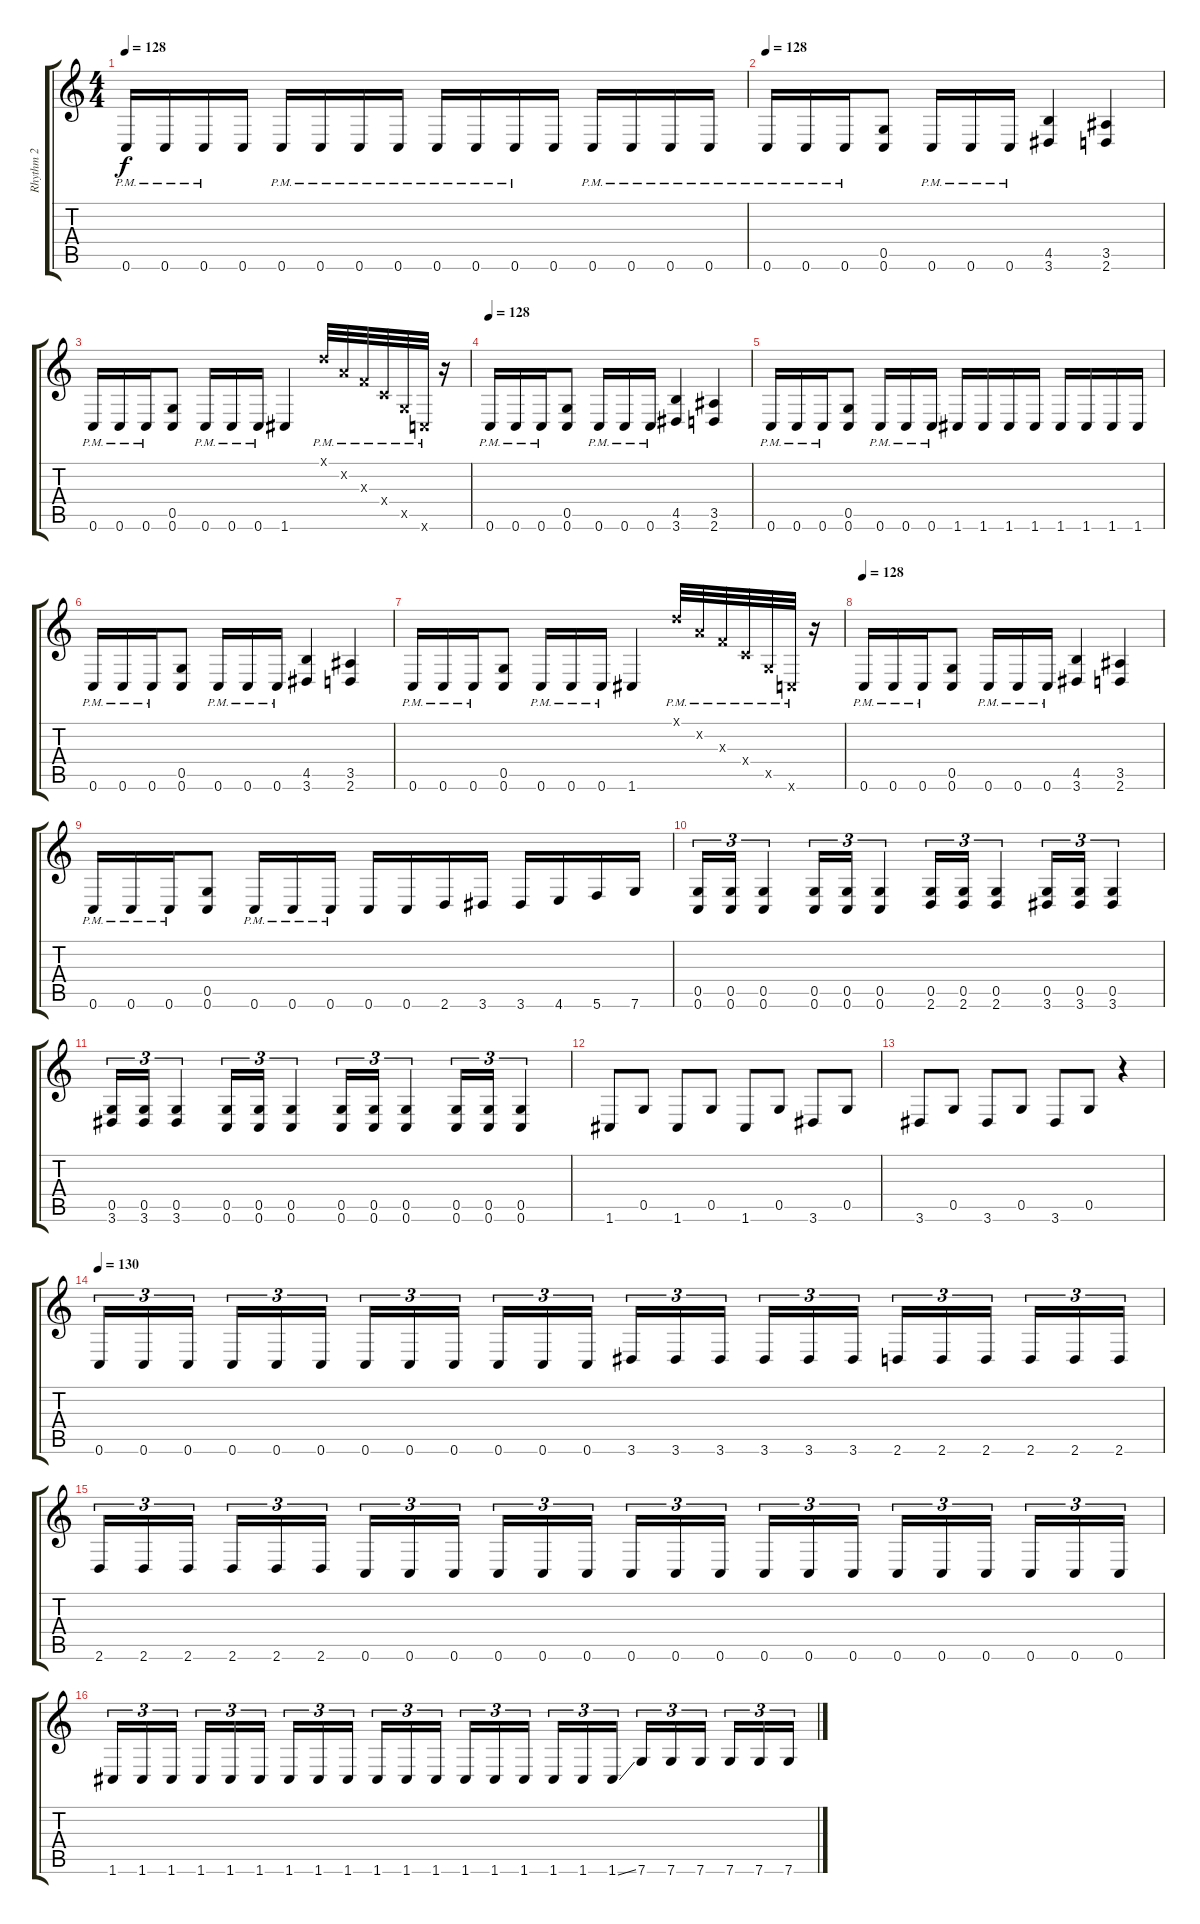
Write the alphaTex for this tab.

\track ("Rhythm 2" "Rhythm 2") {instrument distortionguitar}
\staff {score tabs}
\tuning (D4 A3 F3 C3 G2 C2) {hide}
\ts (4 4)
\tempo 128
\clef g2
\ks c
0.6{pm}.16{dy f} 0.6{pm}.16 0.6{pm}.16 0.6.16 0.6{pm}.16 0.6{pm}.16 0.6{pm}.16 0.6{pm}.16 0.6{pm}.16 0.6{pm}.16 0.6{pm}.16 0.6.16 0.6{pm}.16 0.6{pm}.16 0.6{pm}.16 0.6{pm}.16 |
\tempo 128
0.6{pm}.16 0.6{pm}.16 0.6{pm}.16 (0.5 0.6).8 0.6{pm}.16 0.6{pm}.16 0.6{pm}.16 (4.5 3.6).4 (3.5 2.6).4 |
0.6{pm}.16 0.6{pm}.16 0.6{pm}.16 (0.5 0.6).8 0.6{pm}.16 0.6{pm}.16 0.6{pm}.16 1.6.4 0.1{pm x}.32 0.2{pm x}.32 0.3{pm x}.32 0.4{pm x}.32 0.5{pm x}.32 0.6{pm x}.32 r.16 |
\tempo 128
0.6{pm}.16 0.6{pm}.16 0.6{pm}.16 (0.5 0.6).8 0.6{pm}.16 0.6{pm}.16 0.6{pm}.16 (4.5 3.6).4 (3.5 2.6).4 |
0.6{pm}.16 0.6{pm}.16 0.6{pm}.16 (0.5 0.6).8 0.6{pm}.16 0.6{pm}.16 0.6{pm}.16 1.6.16 1.6.16 1.6.16 1.6.16 1.6.16 1.6.16 1.6.16 1.6.16 |
0.6{pm}.16 0.6{pm}.16 0.6{pm}.16 (0.5 0.6).8 0.6{pm}.16 0.6{pm}.16 0.6{pm}.16 (4.5 3.6).4 (3.5 2.6).4 |
0.6{pm}.16 0.6{pm}.16 0.6{pm}.16 (0.5 0.6).8 0.6{pm}.16 0.6{pm}.16 0.6{pm}.16 1.6.4 0.1{pm x}.32 0.2{pm x}.32 0.3{pm x}.32 0.4{pm x}.32 0.5{pm x}.32 0.6{pm x}.32 r.16 |
\tempo 128
0.6{pm}.16 0.6{pm}.16 0.6{pm}.16 (0.5 0.6).8 0.6{pm}.16 0.6{pm}.16 0.6{pm}.16 (4.5 3.6).4 (3.5 2.6).4 |
0.6{pm}.16 0.6{pm}.16 0.6{pm}.16 (0.5 0.6).8 0.6{pm}.16 0.6{pm}.16 0.6{pm}.16 0.6.16 0.6.16 2.6.16 3.6.16 3.6.16 4.6.16 5.6.16 7.6.16 |
(0.5 0.6).16{tu (3 2)} (0.5 0.6).16{tu (3 2)} (0.5 0.6).4{tu (3 2)} (0.5 0.6).16{tu (3 2)} (0.5 0.6).16{tu (3 2)} (0.5 0.6).4{tu (3 2)} (0.5 2.6).16{tu (3 2)} (0.5 2.6).16{tu (3 2)} (0.5 2.6).4{tu (3 2)} (0.5 3.6).16{tu (3 2)} (0.5 3.6).16{tu (3 2)} (0.5 3.6).4{tu (3 2)} |
(0.5 3.6).16{tu (3 2)} (0.5 3.6).16{tu (3 2)} (0.5 3.6).4{tu (3 2)} (0.5 0.6).16{tu (3 2)} (0.5 0.6).16{tu (3 2)} (0.5 0.6).4{tu (3 2)} (0.5 0.6).16{tu (3 2)} (0.5 0.6).16{tu (3 2)} (0.5 0.6).4{tu (3 2)} (0.5 0.6).16{tu (3 2)} (0.5 0.6).16{tu (3 2)} (0.5 0.6).4{tu (3 2)} |
1.6.8 0.5.8 1.6.8 0.5.8 1.6.8 0.5.8 3.6.8 0.5.8 |
3.6.8 0.5.8 3.6.8 0.5.8 3.6.8 0.5.8 r.4 |
\tempo 130
0.6.16{tu (3 2)} 0.6.16{tu (3 2)} 0.6.16{tu (3 2) beam splitsecondary} 0.6.16{tu (3 2)} 0.6.16{tu (3 2)} 0.6.16{tu (3 2)} 0.6.16{tu (3 2)} 0.6.16{tu (3 2)} 0.6.16{tu (3 2) beam splitsecondary} 0.6.16{tu (3 2)} 0.6.16{tu (3 2)} 0.6.16{tu (3 2)} 3.6.16{tu (3 2)} 3.6.16{tu (3 2)} 3.6.16{tu (3 2) beam splitsecondary} 3.6.16{tu (3 2)} 3.6.16{tu (3 2)} 3.6.16{tu (3 2)} 2.6.16{tu (3 2)} 2.6.16{tu (3 2)} 2.6.16{tu (3 2) beam splitsecondary} 2.6.16{tu (3 2)} 2.6.16{tu (3 2)} 2.6.16{tu (3 2)} |
2.6.16{tu (3 2)} 2.6.16{tu (3 2)} 2.6.16{tu (3 2) beam splitsecondary} 2.6.16{tu (3 2)} 2.6.16{tu (3 2)} 2.6.16{tu (3 2)} 0.6.16{tu (3 2)} 0.6.16{tu (3 2)} 0.6.16{tu (3 2) beam splitsecondary} 0.6.16{tu (3 2)} 0.6.16{tu (3 2)} 0.6.16{tu (3 2)} 0.6.16{tu (3 2)} 0.6.16{tu (3 2)} 0.6.16{tu (3 2) beam splitsecondary} 0.6.16{tu (3 2)} 0.6.16{tu (3 2)} 0.6.16{tu (3 2)} 0.6.16{tu (3 2)} 0.6.16{tu (3 2)} 0.6.16{tu (3 2) beam splitsecondary} 0.6.16{tu (3 2)} 0.6.16{tu (3 2)} 0.6.16{tu (3 2)} |
1.6.16{tu (3 2)} 1.6.16{tu (3 2)} 1.6.16{tu (3 2) beam splitsecondary} 1.6.16{tu (3 2)} 1.6.16{tu (3 2)} 1.6.16{tu (3 2)} 1.6.16{tu (3 2)} 1.6.16{tu (3 2)} 1.6.16{tu (3 2) beam splitsecondary} 1.6.16{tu (3 2)} 1.6.16{tu (3 2)} 1.6.16{tu (3 2)} 1.6.16{tu (3 2)} 1.6.16{tu (3 2)} 1.6.16{tu (3 2) beam splitsecondary} 1.6.16{tu (3 2)} 1.6.16{tu (3 2)} 1.6{ss}.16{tu (3 2)} 7.6.16{tu (3 2)} 7.6.16{tu (3 2)} 7.6.16{tu (3 2) beam splitsecondary} 7.6.16{tu (3 2)} 7.6.16{tu (3 2)} 7.6.16{tu (3 2)}
